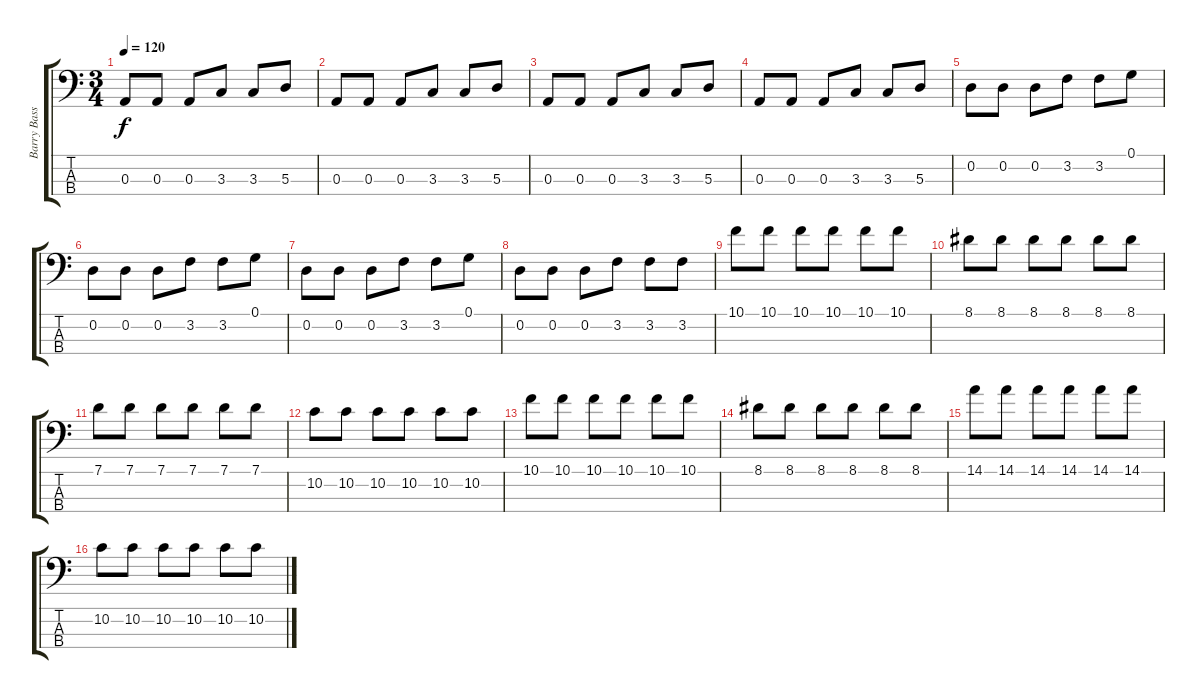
\track ("Barry Bass" "Barry Bass") {instrument electricbassfinger}
\staff {score tabs}
\tuning (G2 D2 A1 E1) {hide}
\ts (3 4)
\tempo 120
\clef f4
\ks c
0.3.8{dy f} 0.3.8 0.3.8 3.3.8 3.3.8 5.3.8 |
0.3.8 0.3.8 0.3.8 3.3.8 3.3.8 5.3.8 |
0.3.8 0.3.8 0.3.8 3.3.8 3.3.8 5.3.8 |
0.3.8 0.3.8 0.3.8 3.3.8 3.3.8 5.3.8 |
0.2.8 0.2.8 0.2.8 3.2.8 3.2.8 0.1.8 |
0.2.8 0.2.8 0.2.8 3.2.8 3.2.8 0.1.8 |
0.2.8 0.2.8 0.2.8 3.2.8 3.2.8 0.1.8 |
0.2.8 0.2.8 0.2.8 3.2.8 3.2.8 3.2.8 |
10.1.8 10.1.8 10.1.8 10.1.8 10.1.8 10.1.8 |
8.1.8 8.1.8 8.1.8 8.1.8 8.1.8 8.1.8 |
7.1.8 7.1.8 7.1.8 7.1.8 7.1.8 7.1.8 |
10.2.8 10.2.8 10.2.8 10.2.8 10.2.8 10.2.8 |
10.1.8 10.1.8 10.1.8 10.1.8 10.1.8 10.1.8 |
8.1.8 8.1.8 8.1.8 8.1.8 8.1.8 8.1.8 |
14.1.8 14.1.8 14.1.8 14.1.8 14.1.8 14.1.8 |
10.2.8 10.2.8 10.2.8 10.2.8 10.2.8 10.2.8
